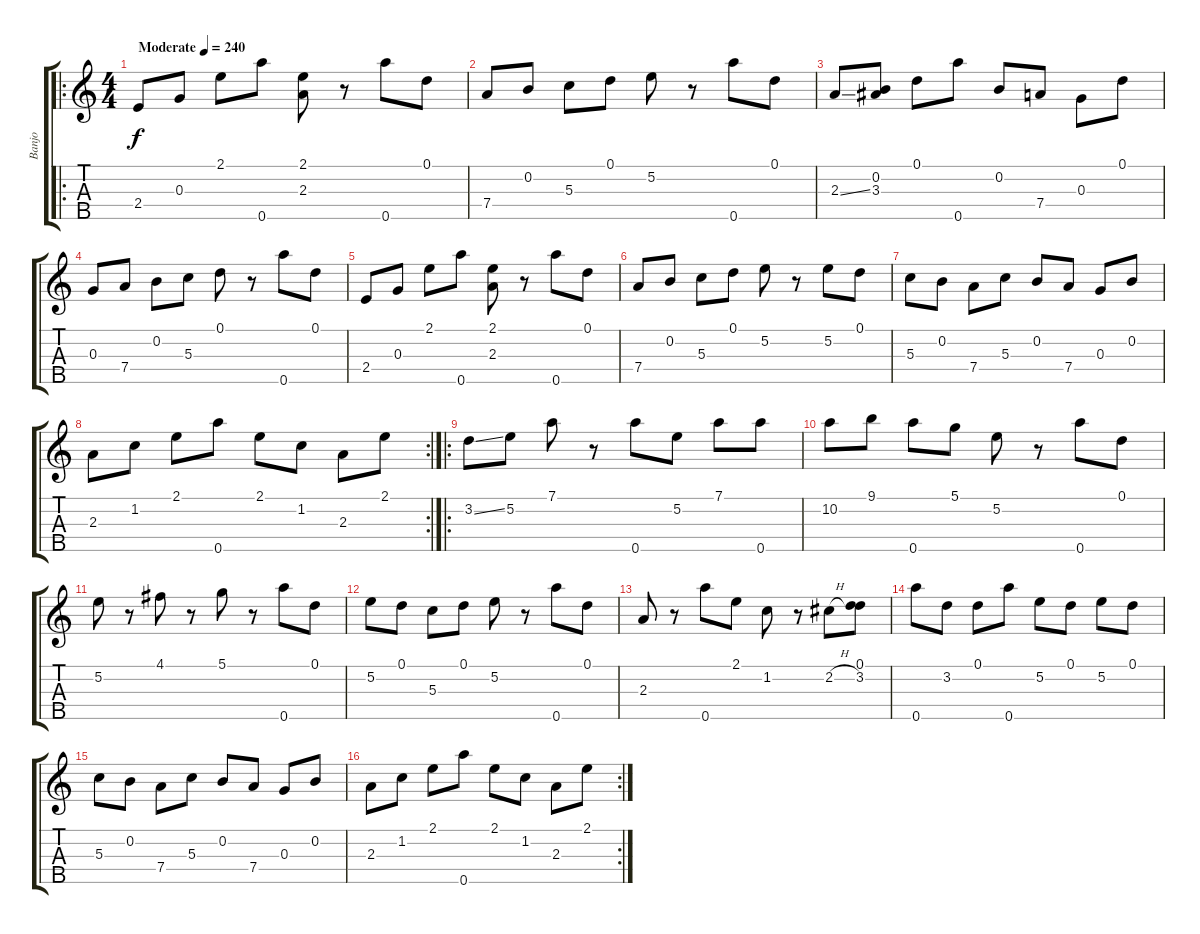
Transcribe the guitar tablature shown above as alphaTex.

\track ("Banjo" "Banjo") {instrument banjo}
\staff {score tabs}
\tuning (D4 B3 G3 D3 A4) {hide}
\displaytranspose 12
\ro
\ts (4 4)
\tempo (240 "Moderate")
\clef g2
\ks c
2.4.8{dy f instrument banjo} 0.3.8 2.1.8 0.5.8 (2.1 2.3).8 r.8 0.5.8 0.1.8 |
7.4.8 0.2.8 5.3.8 0.1.8 5.2.8 r.8 0.5.8 0.1.8 |
2.3{ss}.8 (0.2 3.3).8 0.1.8 0.5.8 0.2.8 7.4.8 0.3.8 0.1.8 |
0.3.8 7.4.8 0.2.8 5.3.8 0.1.8 r.8 0.5.8 0.1.8 |
2.4.8 0.3.8 2.1.8 0.5.8 (2.1 2.3).8 r.8 0.5.8 0.1.8 |
7.4.8 0.2.8 5.3.8 0.1.8 5.2.8 r.8 5.2.8 0.1.8 |
5.3.8 0.2.8 7.4.8 5.3.8 0.2.8 7.4.8 0.3.8 0.2.8 |
\rc 2
2.3.8 1.2.8 2.1.8 0.5.8 2.1.8 1.2.8 2.3.8 2.1.8 |
\ro
3.2{ss}.8 5.2.8 7.1.8 r.8 0.5.8 5.2.8 7.1.8 0.5.8 |
10.2.8 9.1.8 0.5.8 5.1.8 5.2.8 r.8 0.5.8 0.1.8 |
5.2.8 r.8 4.1.8 r.8 5.1.8 r.8 0.5.8 0.1.8 |
5.2.8 0.1.8 5.3.8 0.1.8 5.2.8 r.8 0.5.8 0.1.8 |
2.3.8 r.8 0.5.8 2.1.8 1.2.8 r.8 2.2{h}.8 (0.1 3.2).8 |
0.5.8 3.2.8 0.1.8 0.5.8 5.2.8 0.1.8 5.2.8 0.1.8 |
5.3.8 0.2.8 7.4.8 5.3.8 0.2.8 7.4.8 0.3.8 0.2.8 |
\rc 2
2.3.8 1.2.8 2.1.8 0.5.8 2.1.8 1.2.8 2.3.8 2.1.8
